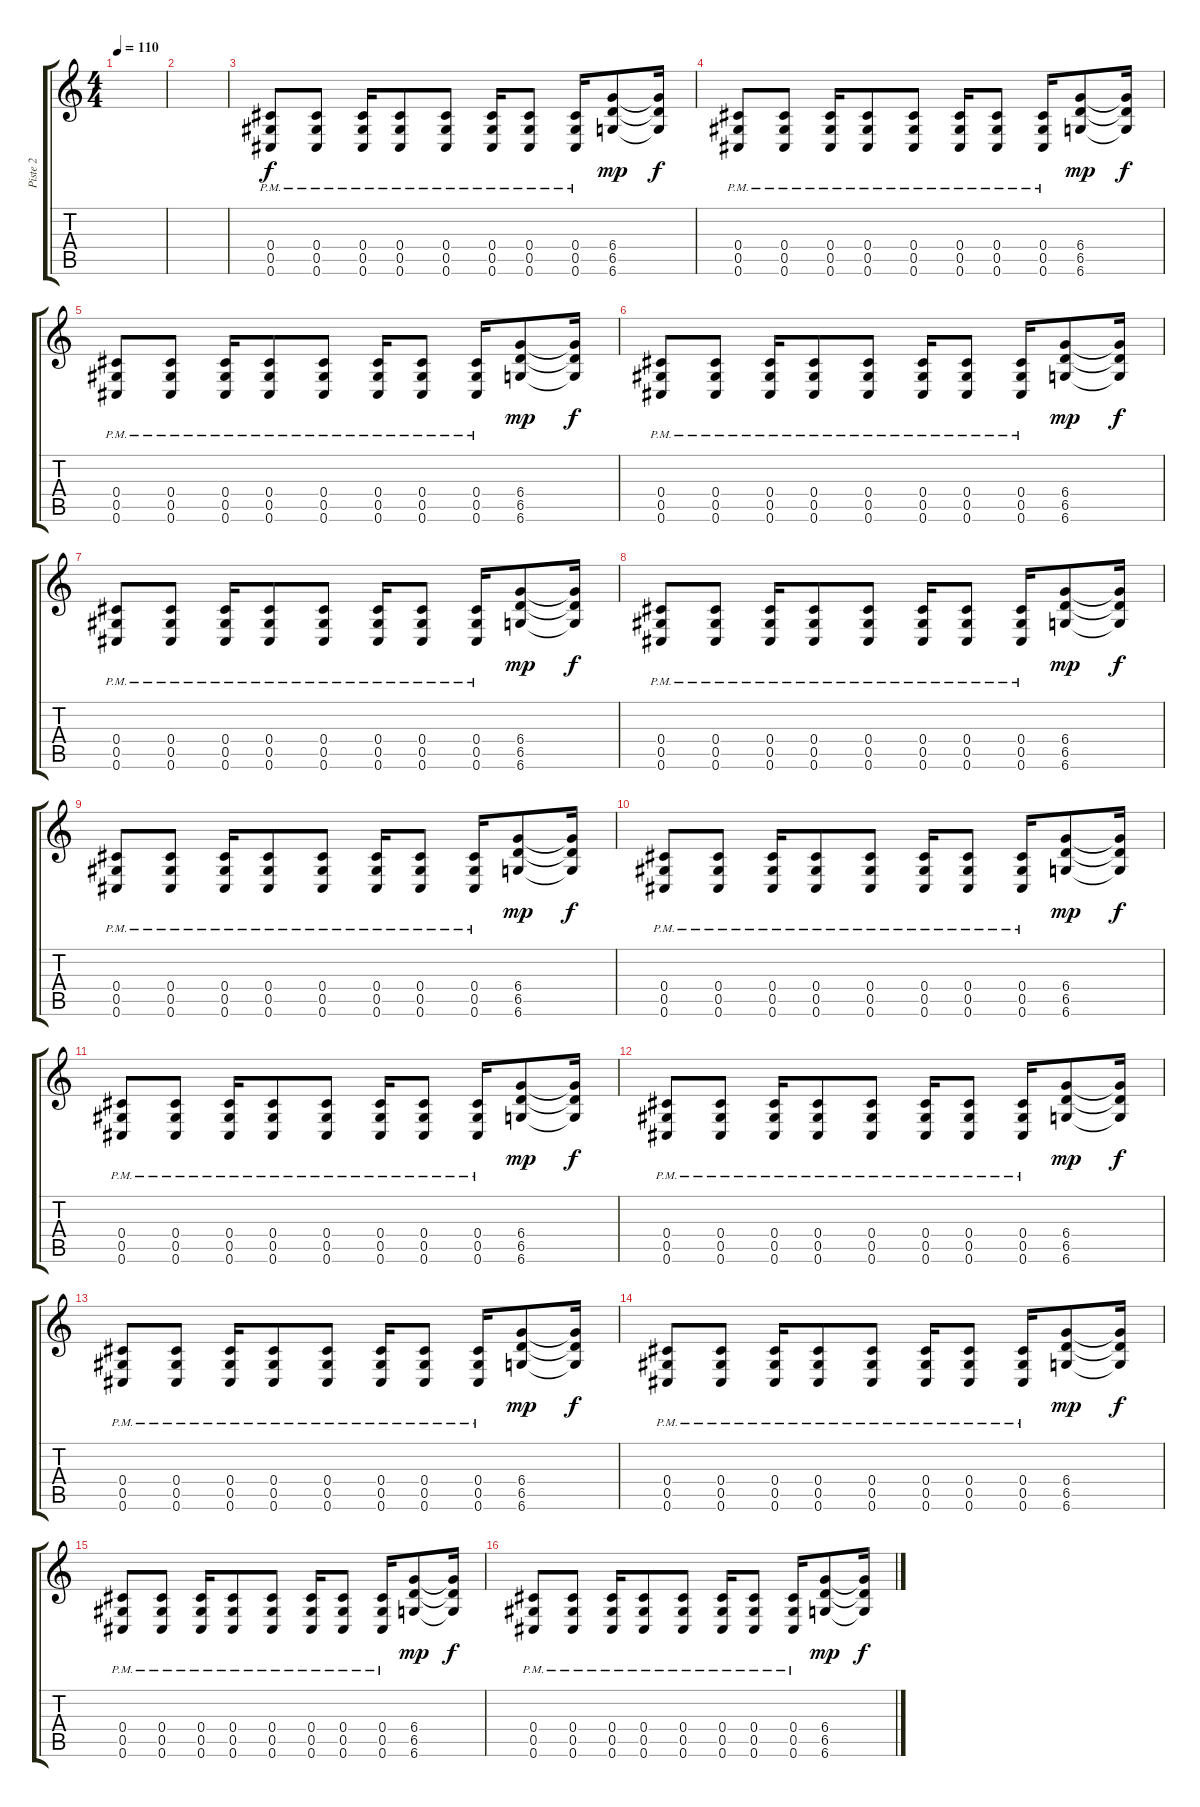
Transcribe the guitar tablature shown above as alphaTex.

\track ("Piste 2" "Piste 2") {instrument overdrivenguitar}
\staff {score tabs}
\tuning (Eb4 Bb3 Gb3 Db3 Ab2 Db2) {hide}
\ts (4 4)
\tempo 110
\clef g2
\ks c
|
|
(0.4{pm} 0.5{pm} 0.6{pm}).8 (0.4{pm} 0.5{pm} 0.6{pm}).8 (0.4{pm} 0.5{pm} 0.6{pm}).16 (0.4{pm} 0.5{pm} 0.6{pm}).8 (0.4{pm} 0.5{pm} 0.6{pm}).8 (0.4{pm} 0.5{pm} 0.6{pm}).16 (0.4{pm} 0.5{pm} 0.6{pm}).8 (0.4{pm} 0.5{pm} 0.6{pm}).16 (6.4 6.5 6.6).8{dy mp} (6.4{t} 6.5{t} 6.6{t}).16{dy f} |
(0.4{pm} 0.5{pm} 0.6{pm}).8 (0.4{pm} 0.5{pm} 0.6{pm}).8 (0.4{pm} 0.5{pm} 0.6{pm}).16 (0.4{pm} 0.5{pm} 0.6{pm}).8 (0.4{pm} 0.5{pm} 0.6{pm}).8 (0.4{pm} 0.5{pm} 0.6{pm}).16 (0.4{pm} 0.5{pm} 0.6{pm}).8 (0.4{pm} 0.5{pm} 0.6{pm}).16 (6.4 6.5 6.6).8{dy mp} (6.4{t} 6.5{t} 6.6{t}).16{dy f} |
(0.4{pm} 0.5{pm} 0.6{pm}).8 (0.4{pm} 0.5{pm} 0.6{pm}).8 (0.4{pm} 0.5{pm} 0.6{pm}).16 (0.4{pm} 0.5{pm} 0.6{pm}).8 (0.4{pm} 0.5{pm} 0.6{pm}).8 (0.4{pm} 0.5{pm} 0.6{pm}).16 (0.4{pm} 0.5{pm} 0.6{pm}).8 (0.4{pm} 0.5{pm} 0.6{pm}).16 (6.4 6.5 6.6).8{dy mp} (6.4{t} 6.5{t} 6.6{t}).16{dy f} |
(0.4{pm} 0.5{pm} 0.6{pm}).8 (0.4{pm} 0.5{pm} 0.6{pm}).8 (0.4{pm} 0.5{pm} 0.6{pm}).16 (0.4{pm} 0.5{pm} 0.6{pm}).8 (0.4{pm} 0.5{pm} 0.6{pm}).8 (0.4{pm} 0.5{pm} 0.6{pm}).16 (0.4{pm} 0.5{pm} 0.6{pm}).8 (0.4{pm} 0.5{pm} 0.6{pm}).16 (6.4 6.5 6.6).8{dy mp} (6.4{t} 6.5{t} 6.6{t}).16{dy f} |
(0.4{pm} 0.5{pm} 0.6{pm}).8 (0.4{pm} 0.5{pm} 0.6{pm}).8 (0.4{pm} 0.5{pm} 0.6{pm}).16 (0.4{pm} 0.5{pm} 0.6{pm}).8 (0.4{pm} 0.5{pm} 0.6{pm}).8 (0.4{pm} 0.5{pm} 0.6{pm}).16 (0.4{pm} 0.5{pm} 0.6{pm}).8 (0.4{pm} 0.5{pm} 0.6{pm}).16 (6.4 6.5 6.6).8{dy mp} (6.4{t} 6.5{t} 6.6{t}).16{dy f} |
(0.4{pm} 0.5{pm} 0.6{pm}).8 (0.4{pm} 0.5{pm} 0.6{pm}).8 (0.4{pm} 0.5{pm} 0.6{pm}).16 (0.4{pm} 0.5{pm} 0.6{pm}).8 (0.4{pm} 0.5{pm} 0.6{pm}).8 (0.4{pm} 0.5{pm} 0.6{pm}).16 (0.4{pm} 0.5{pm} 0.6{pm}).8 (0.4{pm} 0.5{pm} 0.6{pm}).16 (6.4 6.5 6.6).8{dy mp} (6.4{t} 6.5{t} 6.6{t}).16{dy f} |
(0.4{pm} 0.5{pm} 0.6{pm}).8 (0.4{pm} 0.5{pm} 0.6{pm}).8 (0.4{pm} 0.5{pm} 0.6{pm}).16 (0.4{pm} 0.5{pm} 0.6{pm}).8 (0.4{pm} 0.5{pm} 0.6{pm}).8 (0.4{pm} 0.5{pm} 0.6{pm}).16 (0.4{pm} 0.5{pm} 0.6{pm}).8 (0.4{pm} 0.5{pm} 0.6{pm}).16 (6.4 6.5 6.6).8{dy mp} (6.4{t} 6.5{t} 6.6{t}).16{dy f} |
(0.4{pm} 0.5{pm} 0.6{pm}).8 (0.4{pm} 0.5{pm} 0.6{pm}).8 (0.4{pm} 0.5{pm} 0.6{pm}).16 (0.4{pm} 0.5{pm} 0.6{pm}).8 (0.4{pm} 0.5{pm} 0.6{pm}).8 (0.4{pm} 0.5{pm} 0.6{pm}).16 (0.4{pm} 0.5{pm} 0.6{pm}).8 (0.4{pm} 0.5{pm} 0.6{pm}).16 (6.4 6.5 6.6).8{dy mp} (6.4{t} 6.5{t} 6.6{t}).16{dy f} |
(0.4{pm} 0.5{pm} 0.6{pm}).8 (0.4{pm} 0.5{pm} 0.6{pm}).8 (0.4{pm} 0.5{pm} 0.6{pm}).16 (0.4{pm} 0.5{pm} 0.6{pm}).8 (0.4{pm} 0.5{pm} 0.6{pm}).8 (0.4{pm} 0.5{pm} 0.6{pm}).16 (0.4{pm} 0.5{pm} 0.6{pm}).8 (0.4{pm} 0.5{pm} 0.6{pm}).16 (6.4 6.5 6.6).8{dy mp} (6.4{t} 6.5{t} 6.6{t}).16{dy f} |
(0.4{pm} 0.5{pm} 0.6{pm}).8 (0.4{pm} 0.5{pm} 0.6{pm}).8 (0.4{pm} 0.5{pm} 0.6{pm}).16 (0.4{pm} 0.5{pm} 0.6{pm}).8 (0.4{pm} 0.5{pm} 0.6{pm}).8 (0.4{pm} 0.5{pm} 0.6{pm}).16 (0.4{pm} 0.5{pm} 0.6{pm}).8 (0.4{pm} 0.5{pm} 0.6{pm}).16 (6.4 6.5 6.6).8{dy mp} (6.4{t} 6.5{t} 6.6{t}).16{dy f} |
(0.4{pm} 0.5{pm} 0.6{pm}).8 (0.4{pm} 0.5{pm} 0.6{pm}).8 (0.4{pm} 0.5{pm} 0.6{pm}).16 (0.4{pm} 0.5{pm} 0.6{pm}).8 (0.4{pm} 0.5{pm} 0.6{pm}).8 (0.4{pm} 0.5{pm} 0.6{pm}).16 (0.4{pm} 0.5{pm} 0.6{pm}).8 (0.4{pm} 0.5{pm} 0.6{pm}).16 (6.4 6.5 6.6).8{dy mp} (6.4{t} 6.5{t} 6.6{t}).16{dy f} |
(0.4{pm} 0.5{pm} 0.6{pm}).8 (0.4{pm} 0.5{pm} 0.6{pm}).8 (0.4{pm} 0.5{pm} 0.6{pm}).16 (0.4{pm} 0.5{pm} 0.6{pm}).8 (0.4{pm} 0.5{pm} 0.6{pm}).8 (0.4{pm} 0.5{pm} 0.6{pm}).16 (0.4{pm} 0.5{pm} 0.6{pm}).8 (0.4{pm} 0.5{pm} 0.6{pm}).16 (6.4 6.5 6.6).8{dy mp} (6.4{t} 6.5{t} 6.6{t}).16{dy f} |
(0.4{pm} 0.5{pm} 0.6{pm}).8 (0.4{pm} 0.5{pm} 0.6{pm}).8 (0.4{pm} 0.5{pm} 0.6{pm}).16 (0.4{pm} 0.5{pm} 0.6{pm}).8 (0.4{pm} 0.5{pm} 0.6{pm}).8 (0.4{pm} 0.5{pm} 0.6{pm}).16 (0.4{pm} 0.5{pm} 0.6{pm}).8 (0.4{pm} 0.5{pm} 0.6{pm}).16 (6.4 6.5 6.6).8{dy mp} (6.4{t} 6.5{t} 6.6{t}).16{dy f} |
(0.4{pm} 0.5{pm} 0.6{pm}).8 (0.4{pm} 0.5{pm} 0.6{pm}).8 (0.4{pm} 0.5{pm} 0.6{pm}).16 (0.4{pm} 0.5{pm} 0.6{pm}).8 (0.4{pm} 0.5{pm} 0.6{pm}).8 (0.4{pm} 0.5{pm} 0.6{pm}).16 (0.4{pm} 0.5{pm} 0.6{pm}).8 (0.4{pm} 0.5{pm} 0.6{pm}).16 (6.4 6.5 6.6).8{dy mp} (6.4{t} 6.5{t} 6.6{t}).16{dy f}
